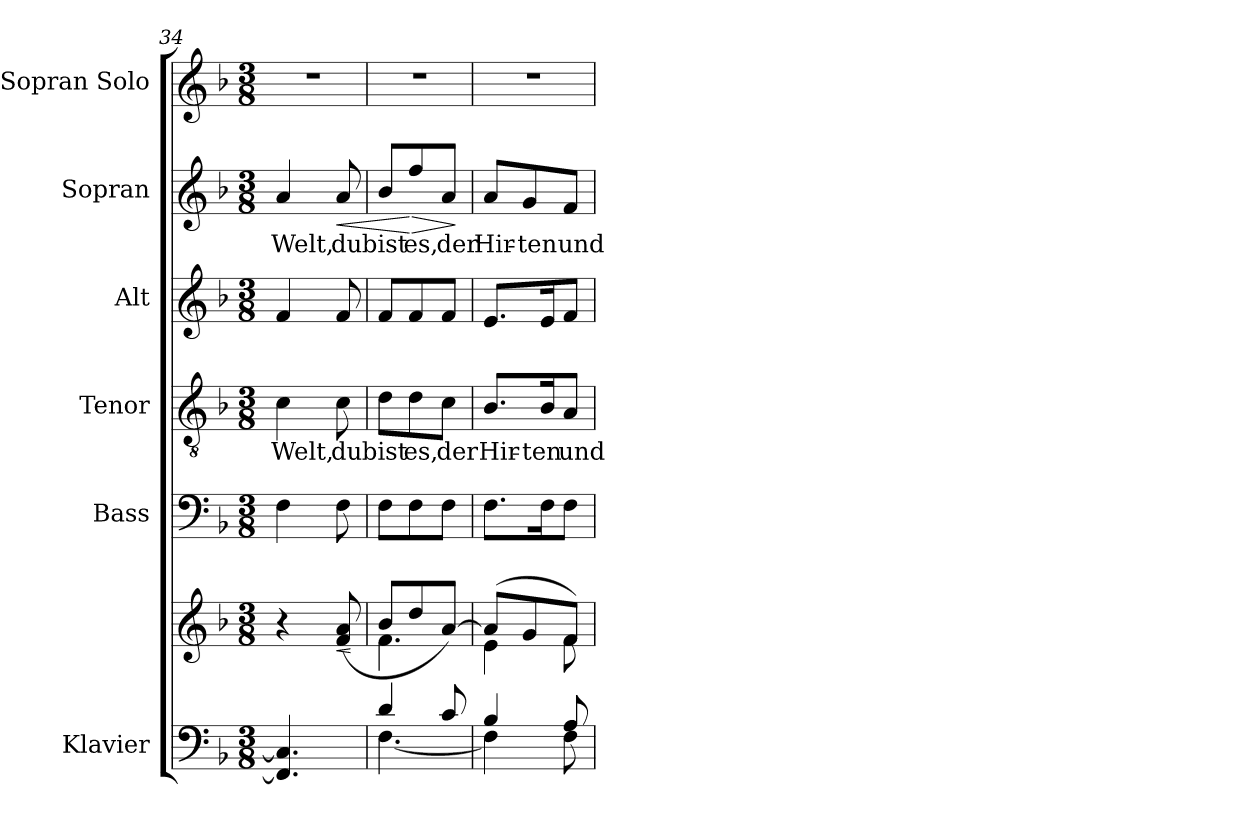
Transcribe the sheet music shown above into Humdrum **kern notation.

**kern	**kern	**dynam	**kern	**kern	**text	**kern	**kern	**text	**dynam	**kern
*part6	*part6	*part6	*part5	*part4	*part4	*part3	*part2	*part2	*part2	*part1
*staff7	*staff6	*staff6/7	*staff5	*staff4	*staff4	*staff3	*staff2	*staff2	*staff2	*staff1
*I"Klavier	*	*	*I"Bass	*I"Tenor	*	*I"Alt	*I"Sopran	*	*	*I"Sopran Solo
*	*	*	*I'B	*I'T	*	*I'A	*I'S	*	*	*
*clefF4	*clefG2	*	*clefF4	*clefGv2	*	*clefG2	*clefG2	*	*	*clefG2
*k[b-]	*k[b-]	*	*k[b-]	*k[b-]	*	*k[b-]	*k[b-]	*	*	*k[b-]
*M3/8	*M3/8	*	*M3/8	*M3/8	*	*M3/8	*M3/8	*	*	*M3/8
=34	=34	=34	=34	=34	=34	=34	=34	=34	=34	=34
!	!	!	!	!	!LO:LY:b	!	!	!LO:LY:b	!	!
4.FF/] 4.C/]	4r	.	4F\	4c\	Welt,	4f/	4a/	Welt,	.	4.r
!	!	!LO:HP:b	!	!	!LO:LY:b	!	!	!LO:LY:b	!LO:HP:b	!
.	(>8f/ 8a/	<	8F\	8c\	du	8f/	8a/	du	<	.
.	.	[	.	.	.	.	.	.	.	.
=35	=35	=35	=35	=35	=35	=35	=35	=35	=35	=35
*^	*^	*	*	*	*	*	*	*	*	*
!	!	!	!	!	!	!	!LO:LY:b	!	!	!LO:LY:b	!	!
4d/	[4.F\	8b-/L	4.f\	.	8F\L	8d\L	bist	8f/L	8b-/L	bist	.	4.r
!	!	!	!	!	!	!	!LO:LY:b	!	!	!LO:LY:b	!LO:HP:n=1:b	!
.	.	8dd/	.	.	8F\	8d\	es,	8f/	8ff/	es,	[ >	.
!	!	!	!	!	!	!	!LO:LY:b	!	!	!LO:LY:b	!	!
8c/	.	[8a/J)	.	.	8F\J	8c\J	der	8f/J	8a/J	der	.	.
*v	*v	*	*	*	*	*	*	*	*	*	*	*
*	*v	*v	*	*	*	*	*	*	*	*	*
.	.	.	.	.	.	.	.	.	]	.
=36	=36	=36	=36	=36	=36	=36	=36	=36	=36	=36
*^	*^	*	*	*	*	*	*	*	*	*
!	!	!	!	!	!	!	!LO:LY:b	!	!	!LO:LY:b	!	!
4B-/	4F\]	(8a/L]	4e\	.	8.F\L	8.B-/L	Hir-	8.e/L	8a/L	Hir-	.	4.r
!	!	!	!	!	!	!	!	!	!	!LO:LY:b	!	!
.	.	8g/	.	.	.	.	.	.	8g/	-ten	.	.
!	!	!	!	!	!	!	!LO:LY:b	!	!	!	!	!
.	.	.	.	.	16F\K	16B-/K	-ten	16e/K	.	.	.	.
!	!	!	!	!	!	!	!LO:LY:b	!	!	!LO:LY:b	!	!
8A/	8F\	8f/J)	8f\	.	8F\J	8A/J	und	8f/J	8f/J	und	.	.
*v	*v	*	*	*	*	*	*	*	*	*	*	*
*	*v	*v	*	*	*	*	*	*	*	*	*
=	=	=	=	=	=	=	=	=	=	=
*-	*-	*-	*-	*-	*-	*-	*-	*-	*-	*-
